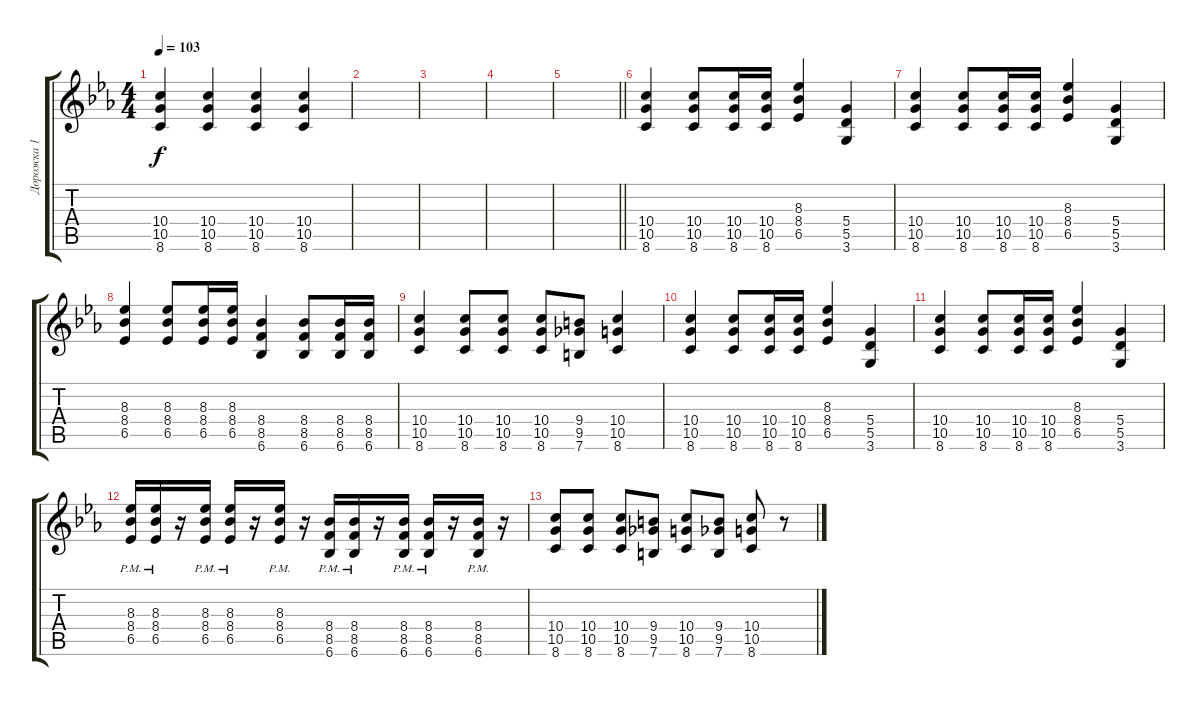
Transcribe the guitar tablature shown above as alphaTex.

\track ("Дорожка 1" "Дорожка 1") {instrument distortionguitar}
\staff {score tabs}
\tuning (E4 B3 G3 D3 A2 E2) {hide}
\ts (4 4)
\tempo 103
\clef g2
\ks cminor
(10.4 10.5 8.6).4{dy f} (10.4 10.5 8.6).4 (10.4 10.5 8.6).4 (10.4 10.5 8.6).4 |
|
|
|
\barLineRight lightlight
|
(10.4 10.5 8.6).4 (10.4 10.5 8.6).8 (10.4 10.5 8.6).16 (10.4 10.5 8.6).16 (8.3 8.4 6.5).4 (5.4 5.5 3.6).4 |
(10.4 10.5 8.6).4 (10.4 10.5 8.6).8 (10.4 10.5 8.6).16 (10.4 10.5 8.6).16 (8.3 8.4 6.5).4 (5.4 5.5 3.6).4 |
(8.3 8.4 6.5).4 (8.3 8.4 6.5).8 (8.3 8.4 6.5).16 (8.3 8.4 6.5).16 (8.4 8.5 6.6).4 (8.4 8.5 6.6).8 (8.4 8.5 6.6).16 (8.4 8.5 6.6).16 |
(10.4 10.5 8.6).4 (10.4 10.5 8.6).8 (10.4 10.5 8.6).8 (10.4 10.5 8.6).8 (9.4 9.5 7.6).8 (10.4 10.5 8.6).4 |
(10.4 10.5 8.6).4 (10.4 10.5 8.6).8 (10.4 10.5 8.6).16 (10.4 10.5 8.6).16 (8.3 8.4 6.5).4 (5.4 5.5 3.6).4 |
(10.4 10.5 8.6).4 (10.4 10.5 8.6).8 (10.4 10.5 8.6).16 (10.4 10.5 8.6).16 (8.3 8.4 6.5).4 (5.4 5.5 3.6).4 |
(8.3{pm} 8.4{pm} 6.5{pm}).16 (8.3{pm} 8.4{pm} 6.5{pm}).16 r.16 (8.3{pm} 8.4{pm} 6.5{pm}).16 (8.3{pm} 8.4{pm} 6.5{pm}).16 r.16 (8.3{pm} 8.4{pm} 6.5{pm}).16 r.16 (8.4{pm} 8.5{pm} 6.6{pm}).16 (8.4{pm} 8.5{pm} 6.6{pm}).16 r.16 (8.4{pm} 8.5{pm} 6.6{pm}).16 (8.4{pm} 8.5{pm} 6.6{pm}).16 r.16 (8.4{pm} 8.5{pm} 6.6{pm}).16 r.16 |
(10.4 10.5 8.6).8 (10.4 10.5 8.6).8 (10.4 10.5 8.6).8 (9.4 9.5 7.6).8 (10.4 10.5 8.6).8 (9.4 9.5 7.6).8 (10.4 10.5 8.6).8 r.8
